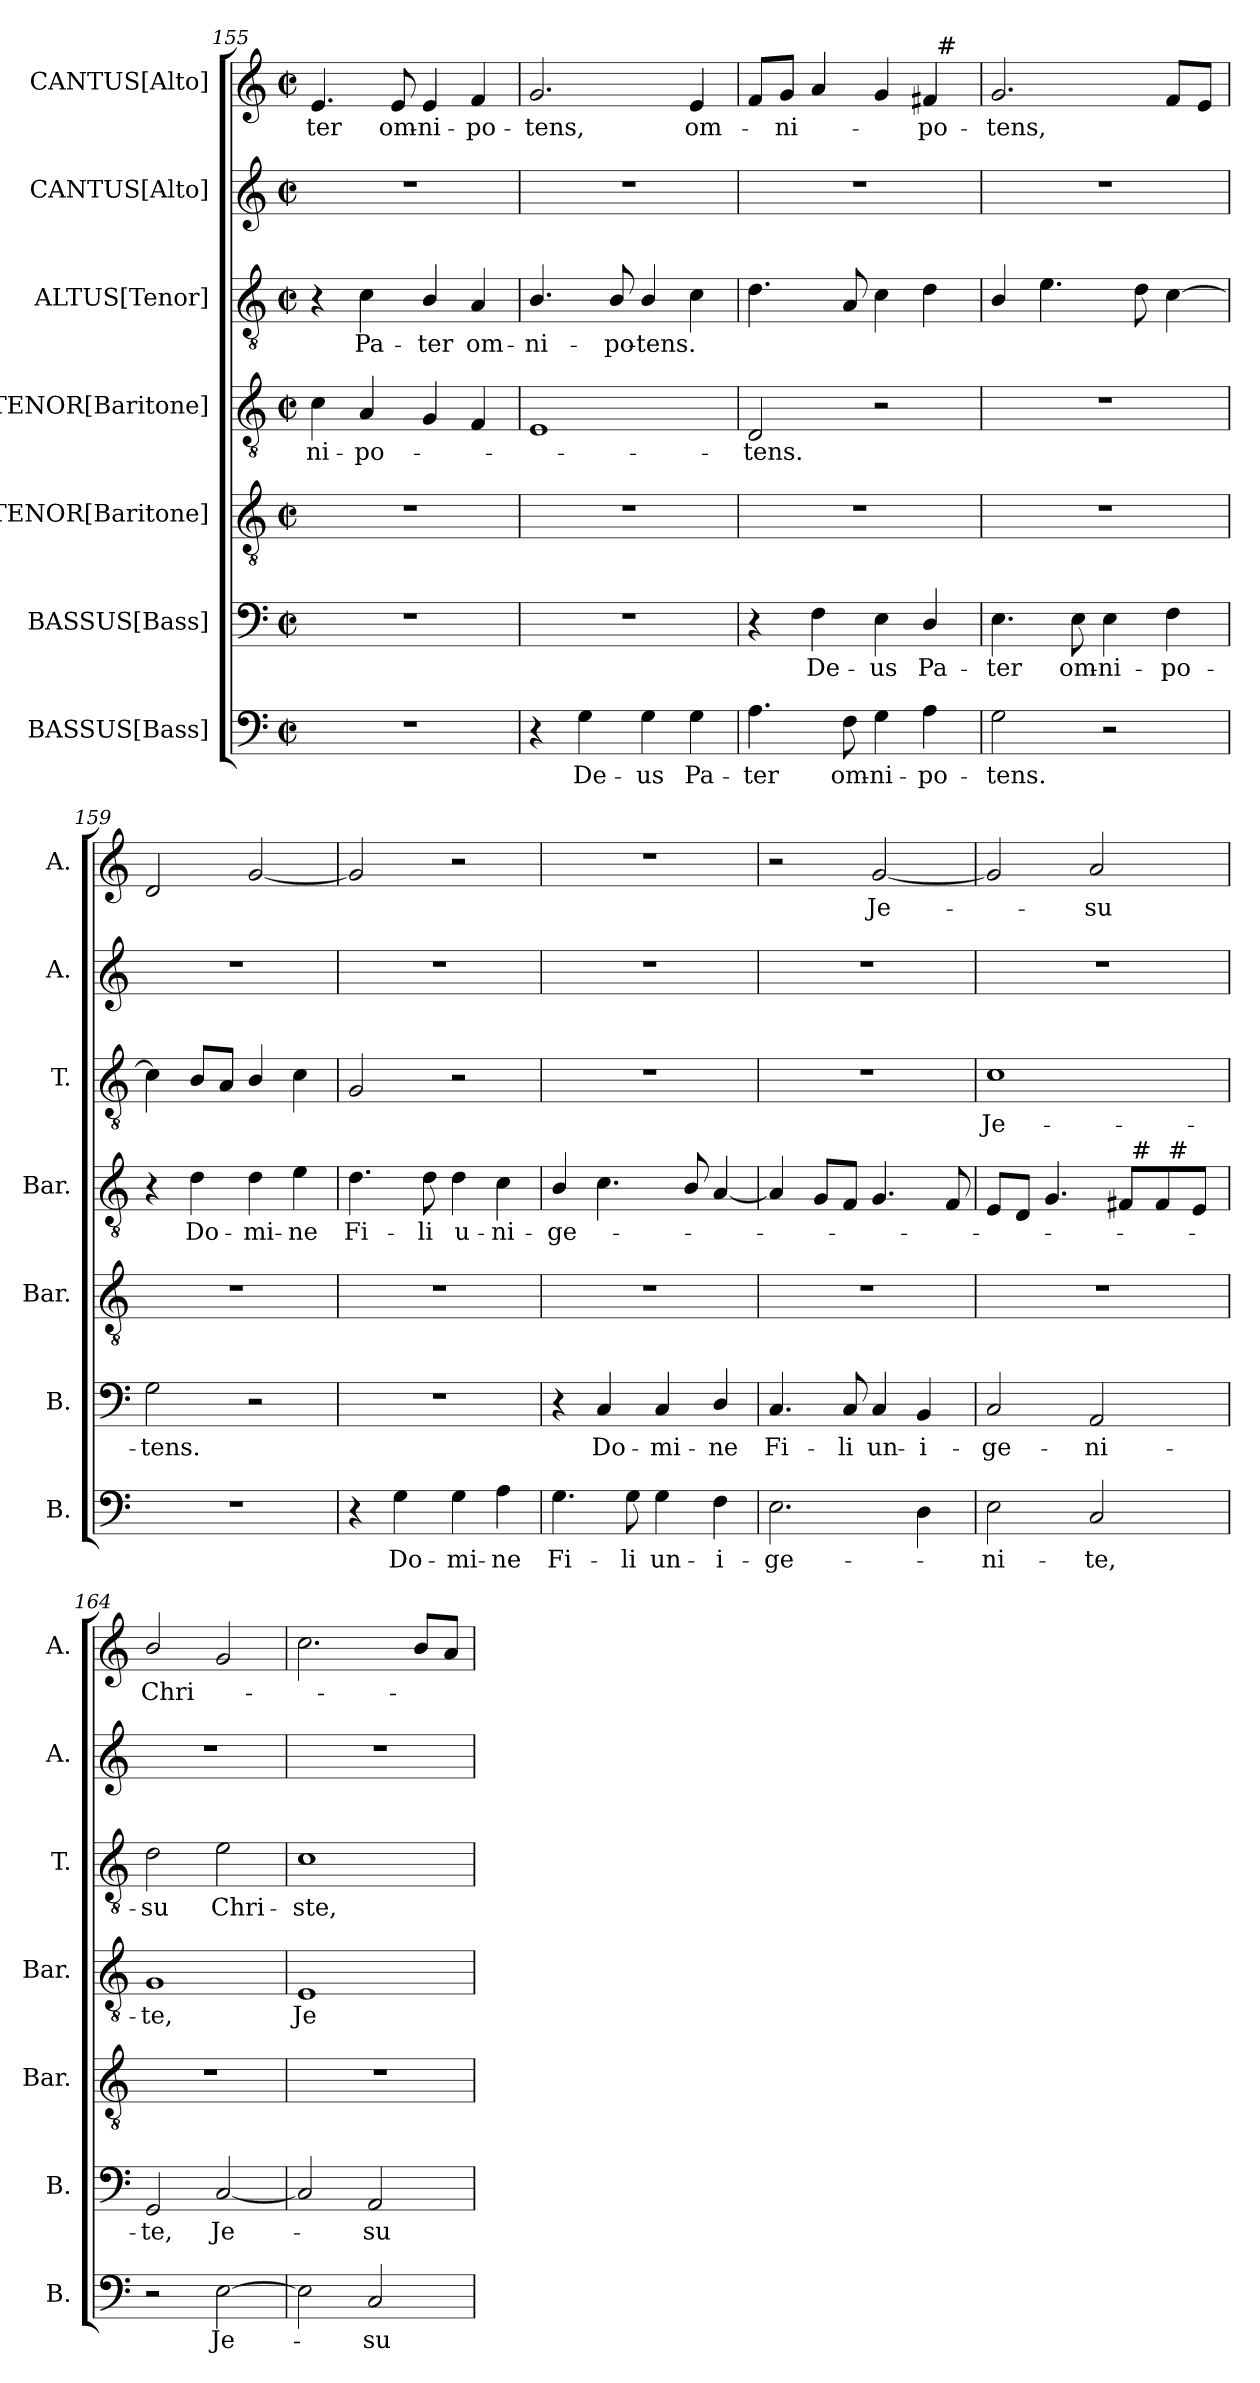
**kern	**text	**kern	**text	**kern	**kern	**text	**kern	**text	**kern	**kern	**text
*part7	*part7	*part6	*part6	*part5	*part4	*part4	*part3	*part3	*part2	*part1	*part1
*staff7	*staff7	*staff6	*staff6	*staff5	*staff4	*staff4	*staff3	*staff3	*staff2	*staff1	*staff1
*I"BASSUS[Bass]	*	*I"BASSUS[Bass]	*	*I"TENOR[Baritone]	*I"TENOR[Baritone]	*	*I"ALTUS[Tenor]	*	*I"CANTUS[Alto]	*I"CANTUS[Alto]	*
*I'B.	*	*I'B.	*	*I'Bar.	*I'Bar.	*	*I'T.	*	*I'A.	*I'A.	*
*clefF4	*	*clefF4	*	*clefGv2	*clefGv2	*	*clefGv2	*	*clefG2	*clefG2	*
*	*	*	*	*ITrd7c12	*ITrd7c12	*	*ITrd7c12	*	*	*	*
*k[]	*	*k[]	*	*k[]	*k[]	*	*k[]	*	*k[]	*k[]	*
*C:	*	*C:	*	*C:	*C:	*	*C:	*	*C:	*C:	*
*M2/2	*	*M2/2	*	*M2/2	*M2/2	*	*M2/2	*	*M2/2	*M2/2	*
*met(c|)	*	*met(c|)	*	*met(c|)	*met(c|)	*	*met(c|)	*	*met(c|)	*met(c|)	*
=155	=155	=155	=155	=155	=155	=155	=155	=155	=155	=155	=155
!	!	!	!	!	!	!LO:LY:b	!	!	!	!	!LO:LY:b
1r	.	1r	.	1r	4C\	-ni-	4r	.	1r	4.e/	-ter
!	!	!	!	!	!	!LO:LY:b	!	!LO:LY:b	!	!	!
.	.	.	.	.	4AA/	-po-	4C\	Pa-	.	.	.
!	!	!	!	!	!	!	!	!	!	!	!LO:LY:b
.	.	.	.	.	.	.	.	.	.	8e/	om-
!	!	!	!	!	!	!	!	!LO:LY:b	!	!	!LO:LY:b
.	.	.	.	.	4GG/	.	4BB/	-ter	.	4e/	-ni-
!	!	!	!	!	!	!	!	!LO:LY:b	!	!	!LO:LY:b
.	.	.	.	.	4FF/	.	4AA/	om-	.	4f/	-po-
!!LO:PB:g=z
=156	=156	=156	=156	=156	=156	=156	=156	=156	=156	=156	=156
!	!	!	!	!	!	!	!	!LO:LY:b	!	!	!LO:LY:b
4r	.	1r	.	1r	1EE	.	4.BB/	-ni-	1r	2.g/	-tens,
!	!LO:LY:b	!	!	!	!	!	!	!	!	!	!
4G\	De-	.	.	.	.	.	.	.	.	.	.
!	!	!	!	!	!	!	!	!LO:LY:b	!	!	!
.	.	.	.	.	.	.	8BB/	-po-	.	.	.
!	!LO:LY:b	!	!	!	!	!	!	!LO:LY:b	!	!	!
4G\	-us	.	.	.	.	.	4BB/	-tens.	.	.	.
!	!LO:LY:b	!	!	!	!	!	!	!	!	!	!LO:LY:b
4G\	Pa-	.	.	.	.	.	4C\	.	.	4e/	om-
=157	=157	=157	=157	=157	=157	=157	=157	=157	=157	=157	=157
!	!LO:LY:b	!	!	!	!	!LO:LY:b	!	!	!	!	!
*	*	*	*	*	*	*	*	*	*	*^	*
4.A\	-ter	4r	.	1r	2DD/	-tens.	4.D\	.	1r	8f/L	2ryy	.
!	!	!	!	!	!	!	!	!	!	!	!	!LO:LY:b
.	.	.	.	.	.	.	.	.	.	8g/J	.	-ni-
!	!	!	!LO:LY:b	!	!	!	!	!	!	!	!	!
.	.	4F\	De-	.	.	.	.	.	.	4a/	.	.
!	!LO:LY:b	!	!	!	!	!	!	!	!	!	!	!
8F\	om-	.	.	.	.	.	8AA/	.	.	.	.	.
!	!LO:LY:b	!	!LO:LY:b	!	!	!	!	!	!	!	!	!
4G\	-ni-	4E\	-us	.	2r	.	4C\	.	.	4g/	4ryy	.
!	!LO:LY:b	!	!LO:LY:b	!	!	!	!	!	!	!	!	!LO:LY:b
4A\	-po-	4D/	Pa-	.	.	.	4D\	.	.	4f#/	32ryy	-po-
!	!	!	!	!	!	!	!	!	!	!	!LO:TX:a:t=#	!
.	.	.	.	.	.	.	.	.	.	.	8..ryy	.
=158	=158	=158	=158	=158	=158	=158	=158	=158	=158	=158	=158	=158
!	!LO:LY:b	!	!LO:LY:b	!	!	!	!	!	!	!	!	!LO:LY:b
*	*	*	*	*	*	*	*	*	*	*v	*v	*
2G\	-tens.	4.E\	-ter	1r	1r	.	4BB/	.	1r	2.g/	-tens,
.	.	.	.	.	.	.	4.E\	.	.	.	.
!	!	!	!LO:LY:b	!	!	!	!	!	!	!	!
.	.	8E\	om-	.	.	.	.	.	.	.	.
!	!	!	!LO:LY:b	!	!	!	!	!	!	!	!
2r	.	4E\	-ni-	.	.	.	.	.	.	.	.
.	.	.	.	.	.	.	8D\	.	.	.	.
!	!	!	!LO:LY:b	!	!	!	!	!	!	!	!
.	.	4F\	-po-	.	.	.	[>4C\	.	.	8f/L	.
.	.	.	.	.	.	.	.	.	.	8e/J	.
=159	=159	=159	=159	=159	=159	=159	=159	=159	=159	=159	=159
!	!	!	!LO:LY:b	!	!	!	!	!	!	!	!
1r	.	2G\	-tens.	1r	4r	.	4C\]	.	1r	2d/	.
!	!	!	!	!	!	!LO:LY:b	!	!	!	!	!
.	.	.	.	.	4D\	Do-	8BB/L	.	.	.	.
.	.	.	.	.	.	.	8AA/J	.	.	.	.
!	!	!	!	!	!	!LO:LY:b	!	!	!	!	!
.	.	2r	.	.	4D\	-mi-	4BB/	.	.	[<2g/	.
!	!	!	!	!	!	!LO:LY:b	!	!	!	!	!
.	.	.	.	.	4E\	-ne	4C\	.	.	.	.
=160	=160	=160	=160	=160	=160	=160	=160	=160	=160	=160	=160
!	!	!	!	!	!	!LO:LY:b	!	!	!	!	!
4r	.	1r	.	1r	4.D\	Fi-	2GG/	.	1r	2g/]	.
!	!LO:LY:b	!	!	!	!	!	!	!	!	!	!
4G\	Do-	.	.	.	.	.	.	.	.	.	.
!	!	!	!	!	!	!LO:LY:b	!	!	!	!	!
.	.	.	.	.	8D\	-li	.	.	.	.	.
!	!LO:LY:b	!	!	!	!	!LO:LY:b	!	!	!	!	!
4G\	-mi-	.	.	.	4D\	u-	2r	.	.	2r	.
!	!LO:LY:b	!	!	!	!	!LO:LY:b	!	!	!	!	!
4A\	-ne	.	.	.	4C\	-ni-	.	.	.	.	.
=161	=161	=161	=161	=161	=161	=161	=161	=161	=161	=161	=161
!	!LO:LY:b	!	!	!	!	!LO:LY:b	!	!	!	!	!
4.G\	Fi-	4r	.	1r	4BB/	-ge-	1r	.	1r	1r	.
!	!	!	!LO:LY:b	!	!	!	!	!	!	!	!
.	.	4C/	Do-	.	4.C\	.	.	.	.	.	.
!	!LO:LY:b	!	!	!	!	!	!	!	!	!	!
8G\	-li	.	.	.	.	.	.	.	.	.	.
!	!LO:LY:b	!	!LO:LY:b	!	!	!	!	!	!	!	!
4G\	un-	4C/	-mi-	.	.	.	.	.	.	.	.
.	.	.	.	.	8BB/	.	.	.	.	.	.
!	!LO:LY:b	!	!LO:LY:b	!	!	!	!	!	!	!	!
4F\	-i-	4D/	-ne	.	[<4AA/	.	.	.	.	.	.
=162	=162	=162	=162	=162	=162	=162	=162	=162	=162	=162	=162
!	!LO:LY:b	!	!LO:LY:b	!	!	!	!	!	!	!	!
2.E\	-ge-	4.C/	Fi-	1r	4AA/]	.	1r	.	1r	2r	.
.	.	.	.	.	8GG/L	.	.	.	.	.	.
!	!	!	!LO:LY:b	!	!	!	!	!	!	!	!
.	.	8C/	-li	.	8FF/J	.	.	.	.	.	.
!	!	!	!LO:LY:b	!	!	!	!	!	!	!	!LO:LY:b
.	.	4C/	un-	.	4.GG/	.	.	.	.	[<2g/	Je-
!	!	!	!LO:LY:b	!	!	!	!	!	!	!	!
4D\	.	4BB/	-i-	.	.	.	.	.	.	.	.
.	.	.	.	.	8FF/	.	.	.	.	.	.
=163	=163	=163	=163	=163	=163	=163	=163	=163	=163	=163	=163
!	!LO:LY:b	!	!LO:LY:b	!	!	!	!	!LO:LY:b	!	!	!
*	*	*	*	*	*^	*	*	*	*	*	*
*	*	*	*	*	*	*^	*	*	*	*	*	*
2E\	-ni-	2C/	-ge-	1r	8EE/L	2ryy	2ryy	.	1C	Je-	1r	2g/]	.
.	.	.	.	.	8DD/J	.	.	.	.	.	.	.	.
.	.	.	.	.	4.GG/	.	.	.	.	.	.	.	.
!	!LO:LY:b	!	!LO:LY:b	!	!	!	!	!	!	!	!	!	!LO:LY:b
2C/	-te,	2AA/	-ni-	.	.	8ryy	4ryy	.	.	.	.	2a/	-su
.	.	.	.	.	8FF#/L	32ryy	.	.	.	.	.	.	.
!	!	!	!	!	!	!LO:TX:a:t=#	!	!	!	!	!	!	!
.	.	.	.	.	.	4ryy	.	.	.	.	.	.	.
.	.	.	.	.	8FF#/	.	32ryy	.	.	.	.	.	.
!	!	!	!	!	!	!	!LO:TX:a:t=#	!	!	!	!	!	!
.	.	.	.	.	.	.	8..ryy	.	.	.	.	.	.
.	.	.	.	.	8EE/J	.	.	.	.	.	.	.	.
.	.	.	.	.	.	16.ryy	.	.	.	.	.	.	.
!!LO:LB:g=z
=164	=164	=164	=164	=164	=164	=164	=164	=164	=164	=164	=164	=164	=164
!	!	!	!LO:LY:b	!	!	!	!	!LO:LY:b	!	!LO:LY:b	!	!	!LO:LY:b
*	*	*	*	*	*v	*v	*v	*	*	*	*	*	*
2r	.	2GG/	-te,	1r	1GG	-te,	2D\	-su	1r	2b/	Chri-
!	!LO:LY:b	!	!LO:LY:b	!	!	!	!	!LO:LY:b	!	!	!
[>2E\	Je-	[<2C/	Je-	.	.	.	2E\	Chri-	.	2g/	.
=165	=165	=165	=165	=165	=165	=165	=165	=165	=165	=165	=165
!	!	!	!	!	!	!LO:LY:b	!	!LO:LY:b	!	!	!
2E\]	.	2C/]	.	1r	1EE	Je-	1C	-ste,	1r	2.cc\	.
!	!LO:LY:b	!	!LO:LY:b	!	!	!	!	!	!	!	!
2C/	-su	2AA/	-su	.	.	.	.	.	.	.	.
.	.	.	.	.	.	.	.	.	.	8b/L	.
.	.	.	.	.	.	.	.	.	.	8a/J	.
=	=	=	=	=	=	=	=	=	=	=	=
*-	*-	*-	*-	*-	*-	*-	*-	*-	*-	*-	*-
